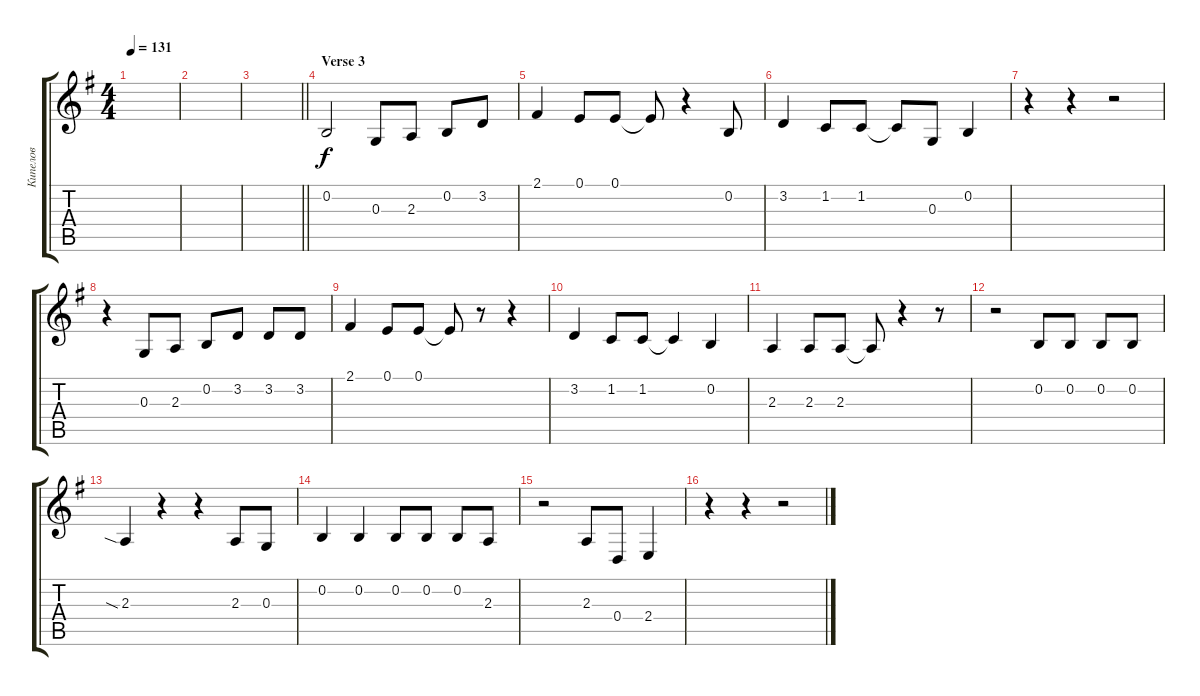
\track ("Кипелов" "Кипелов") {instrument violin}
\staff {score tabs}
\tuning (E4 B3 G3 D3 A2 E2) {hide}
\ts (4 4)
\tempo 131
\clef g2
\ks g
|
|
\barLineRight lightlight
|
\section ("" "Verse 3")
0.2.2 0.3.8 2.3.8 0.2.8 3.2.8 |
2.1.4 0.1.8 0.1.8 0.1{t}.8 r.4 0.2.8 |
3.2.4 1.2.8 1.2.8 1.2{t}.8 0.3.8 0.2.4 |
r.4 r.4 r.2 |
r.4 0.3.8 2.3.8 0.2.8 3.2.8 3.2.8 3.2.8 |
2.1.4 0.1.8 0.1.8 0.1{t}.8 r.8 r.4 |
3.2.4 1.2.8 1.2.8 1.2{t}.4 0.2.4 |
2.3.4 2.3.8 2.3.8 2.3{t}.8 r.4 r.8 |
r.2 0.2.8 0.2.8 0.2.8 0.2.8 |
2.3{sia}.4 r.4 r.4 2.3.8 0.3.8 |
0.2.4 0.2.4 0.2.8 0.2.8 0.2.8 2.3.8 |
r.2 2.3.8 0.4.8 2.4.4 |
r.4 r.4 r.2
